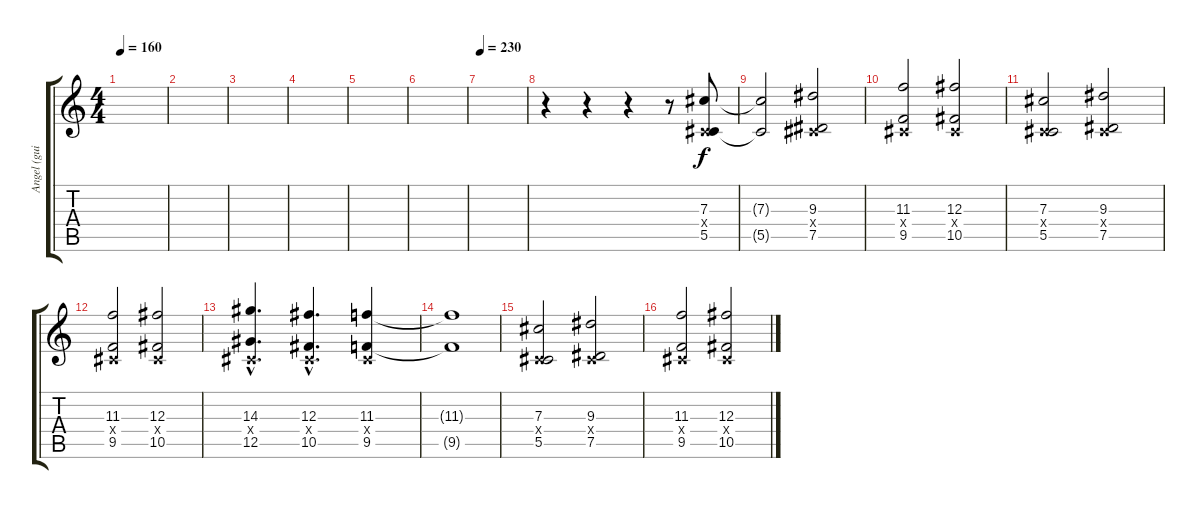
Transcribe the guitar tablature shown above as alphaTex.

\track ("Angel (guitar)" "Angel (gui") {instrument distortionguitar}
\staff {score tabs}
\tuning (Eb4 Bb3 Gb3 Db3 Ab2 Db2) {hide}
\ts (4 4)
\tempo 160
\clef g2
\ks c
|
|
|
|
|
|
\tempo 230
|
r.4 r.4 r.4 r.8 (7.3 0.4{x} 5.5).8{volume 14} |
(7.3{t} 5.5{t}).2 (9.3 0.4{x} 7.5).2 |
(11.3 0.4{x} 9.5).2 (12.3 0.4{x} 10.5).2 |
(7.3 0.4{x} 5.5).2 (9.3 0.4{x} 7.5).2 |
(11.3 0.4{x} 9.5).2 (12.3 0.4{x} 10.5).2 |
(14.3{hac} 0.4{hac x} 12.5{hac}).4{d} (12.3{hac} 0.4{hac x} 10.5{hac}).4{d} (11.3 0.4{x} 9.5).4 |
(11.3{t} 9.5{t}).1 |
(7.3 0.4{x} 5.5).2 (9.3 0.4{x} 7.5).2 |
(11.3 0.4{x} 9.5).2 (12.3 0.4{x} 10.5).2
